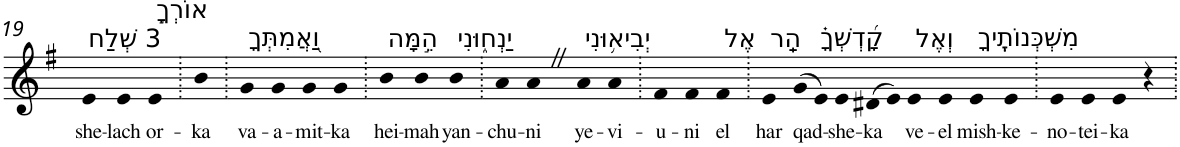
**kern	**text
*part1	*part1
*staff1	*staff1
*I"Piano	*
*I'Pno	*
!!LO:PB:g=z
*clefG2	*
*k[f#]	*
*G:	*
=19	=19
!LO:TX:a:t=3 שְׁלַח	!
!	!LO:LY:b
4e	she-
!	!LO:LY:b
4e	-lach
!LO:TX:a:t=אוֹרְךָ֣	!
!	!LO:LY:b
4e	or-
=20.	=20.
!	!LO:LY:b
4b	-ka
=21.	=21.
!LO:TX:a:t=וַ֭אֲמִתְּךָ	!
!	!LO:LY:b
4g	va-
!	!LO:LY:b
4g	-a-
!	!LO:LY:b
4g	-mit-
!	!LO:LY:b
4g	-ka
=22.	=22.
!LO:TX:a:t=הֵ֣מָּה	!
!	!LO:LY:b
4b	hei-
!	!LO:LY:b
4b	-mah
!LO:TX:a:t=יַנְח֑וּנִי	!
!	!LO:LY:b
4b	yan-
=23.	=23.
!	!LO:LY:b
4a	-chu-
!	!LO:LY:b
4aZ	-ni
!LO:TX:a:t=יְבִיא֥וּנִי	!
!	!LO:LY:b
4a	ye-
!	!LO:LY:b
4a	-vi-
=24.	=24.
!	!LO:LY:b
4f#	-u-
!	!LO:LY:b
4f#	-ni
!LO:TX:a:t=אֶל	!
!	!LO:LY:b
4f#	el
=25.	=25.
!LO:TX:a:t=הַֽר	!
!	!LO:LY:b
4e	har
!LO:TX:a:t=קָ֝דְשְׁךָ֗	!
!	!LO:LY:b
(>8g	qad-
8e)	.
!	!LO:LY:b
4e	-she-
!	!LO:LY:b
(>8d#X	-ka
8e)	.
!LO:TX:a:t=וְאֶל	!
!	!LO:LY:b
4e	ve-
!	!LO:LY:b
4e	-el
!LO:TX:a:t=מִשְׁכְּנוֹתֶֽיךָ	!
!	!LO:LY:b
4e	mish-
!	!LO:LY:b
4e	-ke-
=26.	=26.
!	!LO:LY:b
4e	-no-
!	!LO:LY:b
4e	-tei-
!	!LO:LY:b
4e	-ka
4r	.
=.	=.
*-	*-
